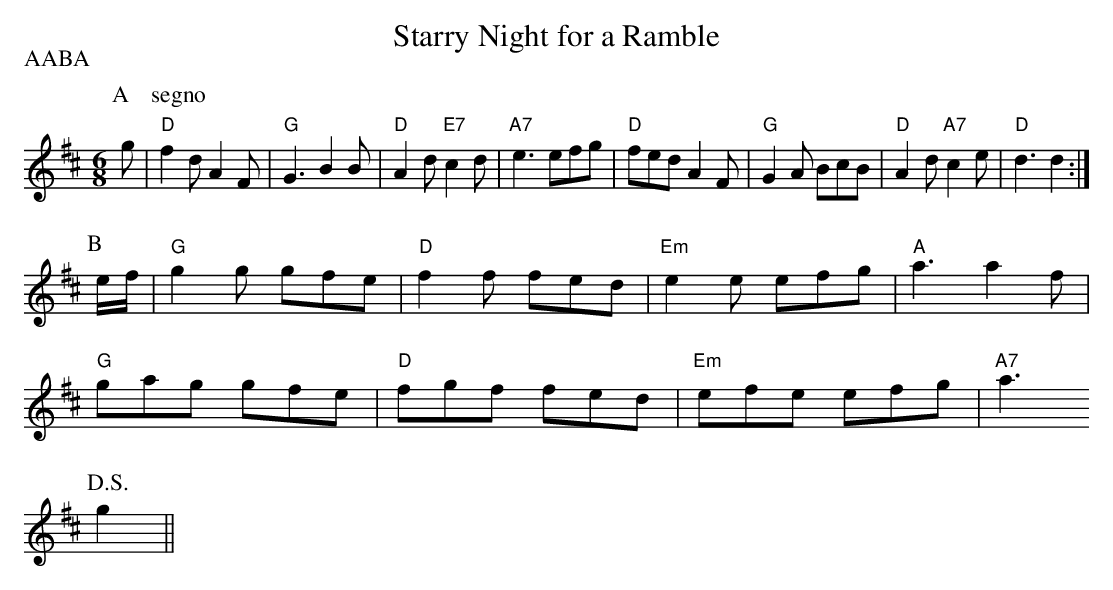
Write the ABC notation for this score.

X:1
T:Starry Night for a Ramble
P:AABA
M:6/8
K:D
P:A
g|\
P:segno
"D"f2d A2F|"G"G3 B2B|"D"A2d "E7"c2d|"A7"e3 efg|"D"fed A2F|"G"G2A BcB|\
"D"A2d "A7"c2e|"D"d3 d2:|
P:B
e/2f/2|"G"g2g gfe|"D"f2f fed|"Em"e2e efg|"A"a3 a2f|
"G"gag gfe|"D"fgf fed|"Em"efe efg|"A7"a3
P:D.S.
g2||
